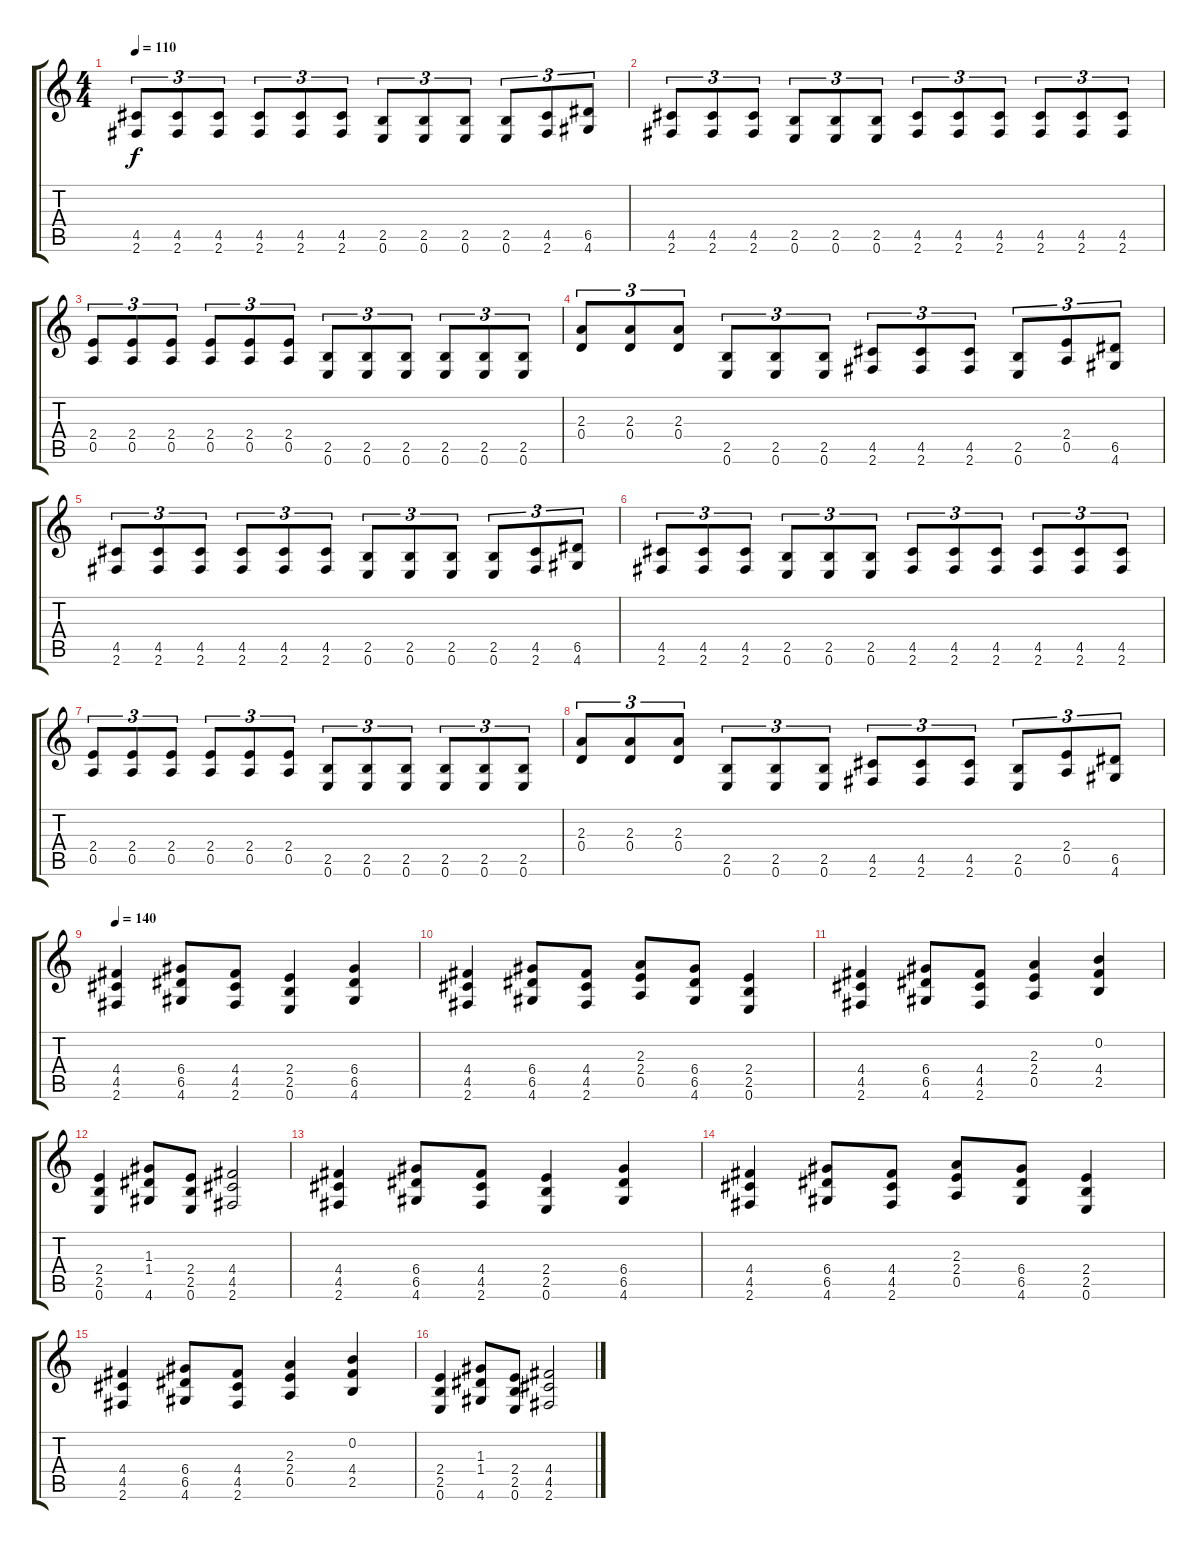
\track "" {instrument distortionguitar}
\staff {score tabs}
\tuning (E4 B3 G3 D3 A2 E2) {hide}
\ts (4 4)
\tempo 110
\clef g2
\ks c
(4.5 2.6).8{tu (3 2) dy f} (4.5 2.6).8{tu (3 2)} (4.5 2.6).8{tu (3 2)} (4.5 2.6).8{tu (3 2)} (4.5 2.6).8{tu (3 2)} (4.5 2.6).8{tu (3 2)} (2.5 0.6).8{tu (3 2)} (2.5 0.6).8{tu (3 2)} (2.5 0.6).8{tu (3 2)} (2.5 0.6).8{tu (3 2)} (4.5 2.6).8{tu (3 2)} (6.5 4.6).8{tu (3 2)} |
(4.5 2.6).8{tu (3 2)} (4.5 2.6).8{tu (3 2)} (4.5 2.6).8{tu (3 2)} (2.5 0.6).8{tu (3 2)} (2.5 0.6).8{tu (3 2)} (2.5 0.6).8{tu (3 2)} (4.5 2.6).8{tu (3 2)} (4.5 2.6).8{tu (3 2)} (4.5 2.6).8{tu (3 2)} (4.5 2.6).8{tu (3 2)} (4.5 2.6).8{tu (3 2)} (4.5 2.6).8{tu (3 2)} |
(2.4 0.5).8{tu (3 2)} (2.4 0.5).8{tu (3 2)} (2.4 0.5).8{tu (3 2)} (2.4 0.5).8{tu (3 2)} (2.4 0.5).8{tu (3 2)} (2.4 0.5).8{tu (3 2)} (2.5 0.6).8{tu (3 2)} (2.5 0.6).8{tu (3 2)} (2.5 0.6).8{tu (3 2)} (2.5 0.6).8{tu (3 2)} (2.5 0.6).8{tu (3 2)} (2.5 0.6).8{tu (3 2)} |
(2.3 0.4).8{tu (3 2)} (2.3 0.4).8{tu (3 2)} (2.3 0.4).8{tu (3 2)} (2.5 0.6).8{tu (3 2)} (2.5 0.6).8{tu (3 2)} (2.5 0.6).8{tu (3 2)} (4.5 2.6).8{tu (3 2)} (4.5 2.6).8{tu (3 2)} (4.5 2.6).8{tu (3 2)} (2.5 0.6).8{tu (3 2)} (2.4 0.5).8{tu (3 2)} (6.5 4.6).8{tu (3 2)} |
(4.5 2.6).8{tu (3 2)} (4.5 2.6).8{tu (3 2)} (4.5 2.6).8{tu (3 2)} (4.5 2.6).8{tu (3 2)} (4.5 2.6).8{tu (3 2)} (4.5 2.6).8{tu (3 2)} (2.5 0.6).8{tu (3 2)} (2.5 0.6).8{tu (3 2)} (2.5 0.6).8{tu (3 2)} (2.5 0.6).8{tu (3 2)} (4.5 2.6).8{tu (3 2)} (6.5 4.6).8{tu (3 2)} |
(4.5 2.6).8{tu (3 2)} (4.5 2.6).8{tu (3 2)} (4.5 2.6).8{tu (3 2)} (2.5 0.6).8{tu (3 2)} (2.5 0.6).8{tu (3 2)} (2.5 0.6).8{tu (3 2)} (4.5 2.6).8{tu (3 2)} (4.5 2.6).8{tu (3 2)} (4.5 2.6).8{tu (3 2)} (4.5 2.6).8{tu (3 2)} (4.5 2.6).8{tu (3 2)} (4.5 2.6).8{tu (3 2)} |
(2.4 0.5).8{tu (3 2)} (2.4 0.5).8{tu (3 2)} (2.4 0.5).8{tu (3 2)} (2.4 0.5).8{tu (3 2)} (2.4 0.5).8{tu (3 2)} (2.4 0.5).8{tu (3 2)} (2.5 0.6).8{tu (3 2)} (2.5 0.6).8{tu (3 2)} (2.5 0.6).8{tu (3 2)} (2.5 0.6).8{tu (3 2)} (2.5 0.6).8{tu (3 2)} (2.5 0.6).8{tu (3 2)} |
(2.3 0.4).8{tu (3 2)} (2.3 0.4).8{tu (3 2)} (2.3 0.4).8{tu (3 2)} (2.5 0.6).8{tu (3 2)} (2.5 0.6).8{tu (3 2)} (2.5 0.6).8{tu (3 2)} (4.5 2.6).8{tu (3 2)} (4.5 2.6).8{tu (3 2)} (4.5 2.6).8{tu (3 2)} (2.5 0.6).8{tu (3 2)} (2.4 0.5).8{tu (3 2)} (6.5 4.6).8{tu (3 2)} |
\tempo 140
(4.4 4.5 2.6).4 (6.4 6.5 4.6).8 (4.4 4.5 2.6).8 (2.4 2.5 0.6).4 (6.4 6.5 4.6).4 |
(4.4 4.5 2.6).4 (6.4 6.5 4.6).8 (4.4 4.5 2.6).8 (2.3 2.4 0.5).8 (6.4 6.5 4.6).8 (2.4 2.5 0.6).4 |
(4.4 4.5 2.6).4 (6.4 6.5 4.6).8 (4.4 4.5 2.6).8 (2.3 2.4 0.5).4 (0.2 4.4 2.5).4 |
(2.4 2.5 0.6).4 (1.3 1.4 4.6).8 (2.4 2.5 0.6).8 (4.4 4.5 2.6).2 |
(4.4 4.5 2.6).4 (6.4 6.5 4.6).8 (4.4 4.5 2.6).8 (2.4 2.5 0.6).4 (6.4 6.5 4.6).4 |
(4.4 4.5 2.6).4 (6.4 6.5 4.6).8 (4.4 4.5 2.6).8 (2.3 2.4 0.5).8 (6.4 6.5 4.6).8 (2.4 2.5 0.6).4 |
(4.4 4.5 2.6).4 (6.4 6.5 4.6).8 (4.4 4.5 2.6).8 (2.3 2.4 0.5).4 (0.2 4.4 2.5).4 |
(2.4 2.5 0.6).4 (1.3 1.4 4.6).8 (2.4 2.5 0.6).8 (4.4 4.5 2.6).2
